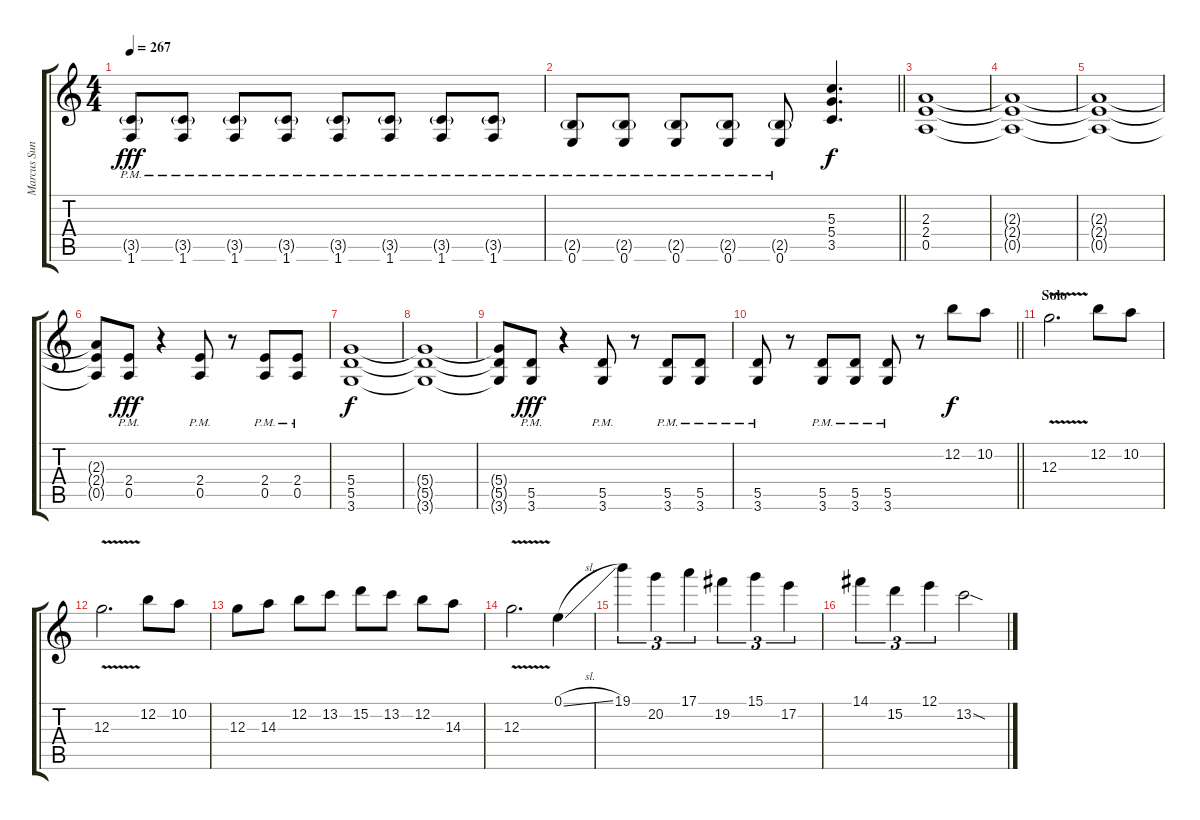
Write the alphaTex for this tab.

\track ("Marcus Sunesson" "Marcus Sun") {instrument distortionguitar}
\staff {score tabs}
\tuning (E4 B3 G3 D3 A2 E2) {hide}
\ts (4 4)
\tempo 267
\clef g2
\ks c
(3.5{g pm} 1.6{pm}).8{dy fff} (3.5{g pm} 1.6{pm}).8 (3.5{g pm} 1.6{pm}).8 (3.5{g pm} 1.6{pm}).8 (3.5{g pm} 1.6{pm}).8 (3.5{g pm} 1.6{pm}).8 (3.5{g pm} 1.6{pm}).8 (3.5{g pm} 1.6{pm}).8 |
\barLineRight lightlight
(2.5{g pm} 0.6{pm}).8 (2.5{g pm} 0.6{pm}).8 (2.5{g pm} 0.6{pm}).8 (2.5{g pm} 0.6{pm}).8 (2.5{g pm} 0.6{pm}).8 (5.3 5.4 3.5).4{d dy f} |
\section ("" "")
(2.3 2.4 0.5).1 |
(2.3{t} 2.4{t} 0.5{t}).1 |
(2.3{t} 2.4{t} 0.5{t}).1 |
(2.3{t} 2.4{t} 0.5{t}).8 (2.4{pm} 0.5{pm}).8{dy fff} r.4 (2.4{pm} 0.5{pm}).8 r.8 (2.4{pm} 0.5{pm}).8 (2.4{pm} 0.5{pm}).8 |
(5.4 5.5 3.6).1{dy f} |
(5.4{t} 5.5{t} 3.6{t}).1 |
(5.4{t} 5.5{t} 3.6{t}).8 (5.5{pm} 3.6{pm}).8{dy fff} r.4 (5.5{pm} 3.6{pm}).8 r.8 (5.5{pm} 3.6{pm}).8 (5.5{pm} 3.6{pm}).8 |
\barLineRight lightlight
(5.5{pm} 3.6{pm}).8 r.8 (5.5{pm} 3.6{pm}).8 (5.5{pm} 3.6{pm}).8 (5.5{pm} 3.6{pm}).8 r.8 12.2.8{dy f} 10.2.8 |
\section ("" "Solo")
12.3{v}.2{d} 12.2.8 10.2.8 |
12.3{v}.2{d} 12.2.8 10.2.8 |
12.3.8 14.3.8 12.2.8 13.2.8 15.2.8 13.2.8 12.2.8 14.3.8 |
12.3{v}.2{d} 0.1{sl}.4 |
19.1.4{tu (3 2)} 20.2.4{tu (3 2)} 17.1.4{tu (3 2)} 19.2.4{tu (3 2)} 15.1.4{tu (3 2)} 17.2.4{tu (3 2)} |
14.1.4{tu (3 2)} 15.2.4{tu (3 2)} 12.1.4{tu (3 2)} 13.2{sod}.2
